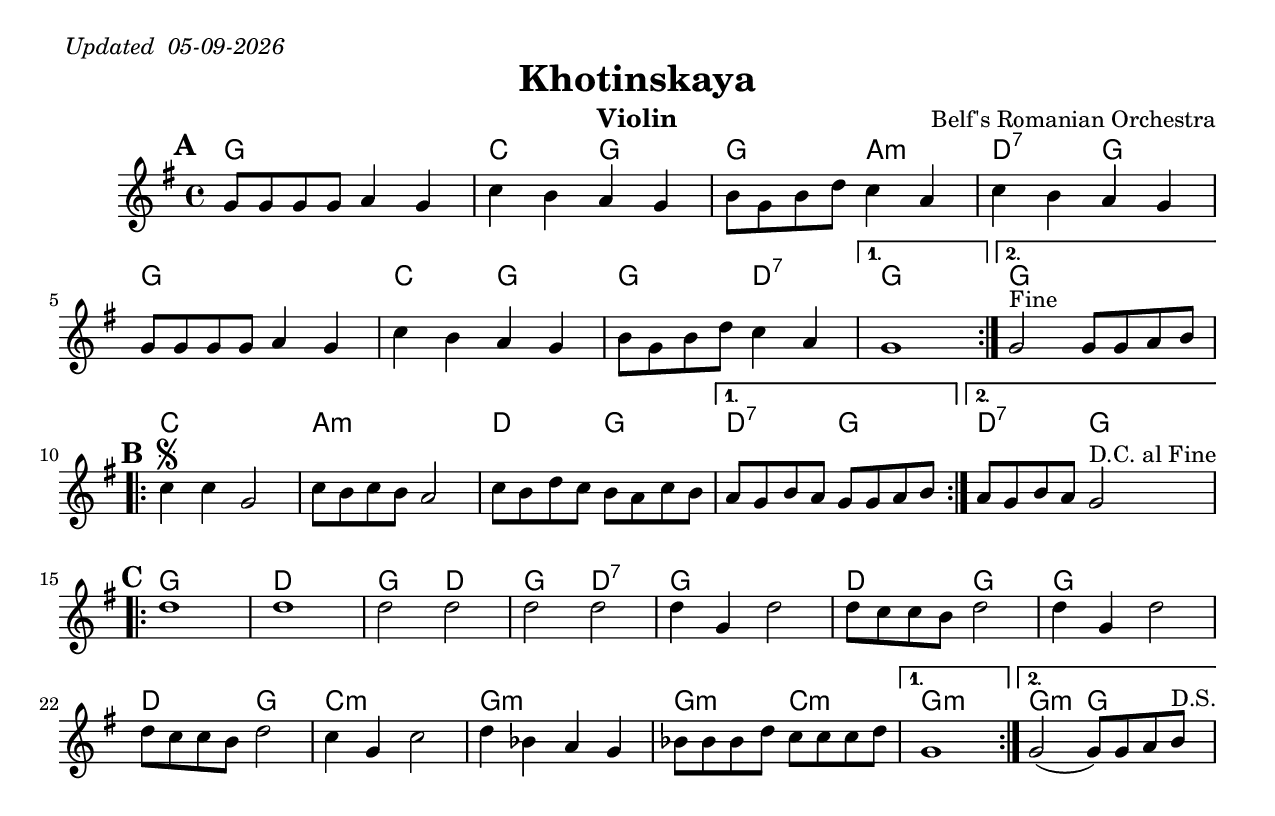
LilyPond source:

\version "2.18.0"
\include "english.ly"
%\pointAndClickOff
\paper{
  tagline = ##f
  print-all-headers = ##t
  #(set-paper-size "letter")
}

date = #(strftime "%d-%m-%Y" (localtime (current-time)))
\markup{ \italic{ " Updated " \date } }

%\markup{ Source filename: khotinskaya.ly }

global = {
  \clef treble
  \key g \major 
  \time 4/4 
  \set Score.markFormatter = #format-mark-box-alphabet
}


%################################# Music Blocks ########################

melodyA = \relative c' {
\key g \major
\time 4/4 
g8 g g g a4 g 
c b a g 
b8 g b d c4 a 
c b a g 
g8 g g g a4 g 
c4 b a g 
b8 g b d c4 a 
}

aenda = \relative c' { g1 }
aendb = \relative c' {
g2^"Fine" g8 g a b
}

melodyB = \relative c' {
c4 \segno c g2
c8 b c b a2
c8 b d c b a c b 
}

benda = \relative c' {
a8 g b a g g a b
}
bendb = \relative c' {
a8 g b a g2^"D.C. al Fine"
}

melodyC = \relative c' {
d1 
d1
d2 d2
d2 d2
d4 g, d'2
d8 c c b d2
d4 g, d'2
d8 c c b d2
c4 g c2
d4 bf a g 
bf8 bf bf d c c c d 
}

cenda = \relative c' { g1 }
cendb = \relative c' {
 g2 (g8) g8 a b^"D.S."
}


%#################################### Melody ########################
melody = \transpose c c' {
  \global

\mark \default \repeat volta 2 \melodyA \alternative { \aenda \aendb } \break
\mark \default \repeat volta 2 \melodyB \alternative { \benda \bendb } \break
\mark \default \repeat volta 2 \melodyC \alternative { \cenda \cendb } \break

}
%################################# Lyrics #####################





%################################# Chords #######################

harmonies = \transpose c c \chordmode { 
g1 c2 g2 g2 a2:m d2:7 g2 g1
c2 g2 g2 d2:7 g1 g1 c1 a1:m
d2 g2 d2:7 g2 d2:7 g2 g1 d1 g2 d2
g2 d2:7 g1 d2 g2 g1 d2 g2 c1:m
g1:m g2:m c2:m g1:m g2:m g2
}

\score {
  <<
    \new ChordNames {
      \set chordChanges = ##f
      #(set-paper-size "letter")
      #(set-paper-size "letter")
      \harmonies
    }
    \new Staff
    \melody
  >>


\header {
  title = "Khotinskaya"
  instrument="Violin"
  composer="Belf's Romanian Orchestra"
}

  \midi{\tempo 4 = 120}
  \layout{indent = 1.0\cm}
}
